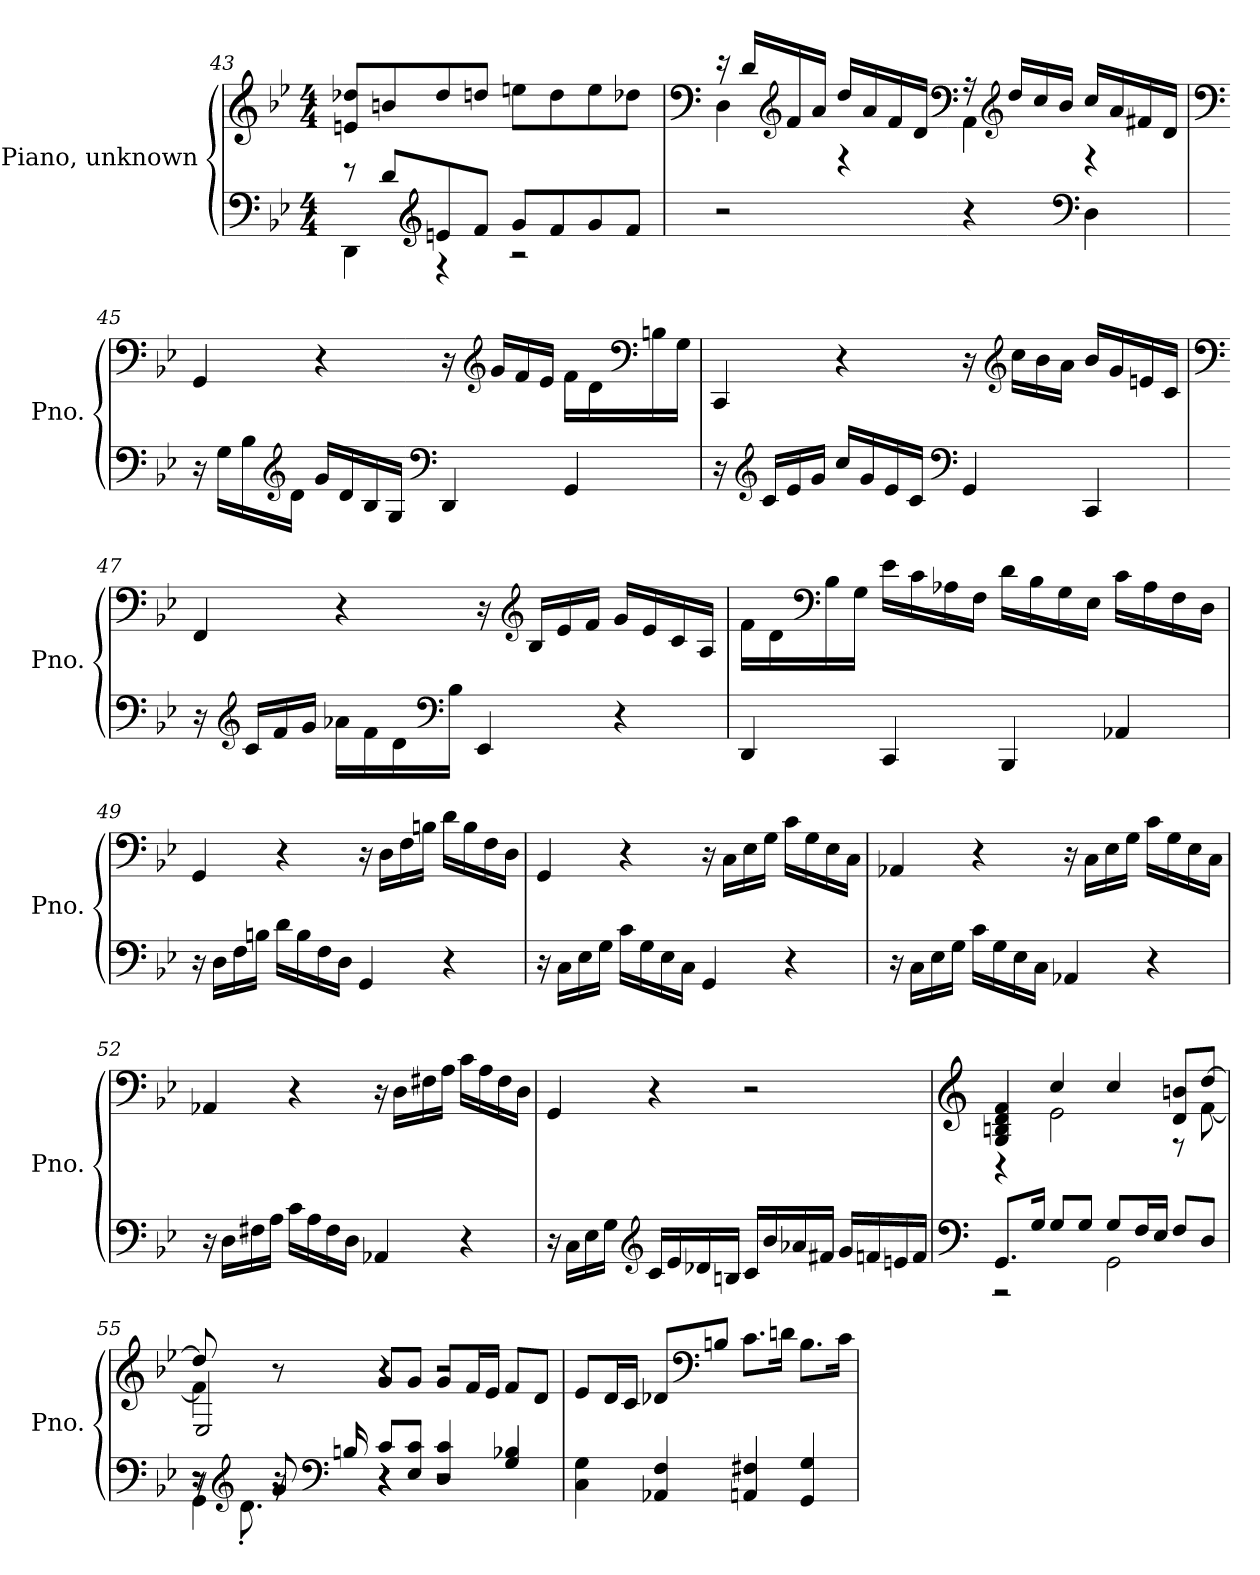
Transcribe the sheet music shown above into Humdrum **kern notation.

**kern	**kern
*part1	*part1
*staff2	*staff1
*I"Piano, unknown	*
*I'Pno.	*
!!LO:LB:g=z
*clefF4	*clefG2
*k[b-e-]	*k[b-e-]
*M4/4	*M4/4
=43	=43
*^	*
8r	4DD\	8en/ 8dd-X/L
8d/L	.	8bn/
*clefG2	*	*
8en/	4r	8dd-/
8f/J	.	8ddn/J
8g/L	2r	8een\L
8f/	.	8dd\
8g/	.	8ee\
8f/J	.	8dd-X\J
*v	*v	*
=44	=44
*	*clefF4
*	*^
2r	16r	4D\
.	16d/LL	.
*	*clefG2	*
.	16f/	.
.	16a/JJ	.
.	16dd/LL	4r
.	16a/	.
.	16f/	.
.	16d/JJ	.
*	*clefF4	*
4r	16r	4AA\
*	*clefG2	*
.	16dd/LL	.
.	16cc/	.
.	16b-/JJ	.
*clefF4	*	*
4D\	16cc/LL	4r
.	16a/	.
.	16f#X/	.
.	16d/JJ	.
*	*v	*v
!!LO:LB:g=z
=45	=45
*	*clefF4
16r	4GG/
16G\LL	.
16B-\	.
*clefG2	*
16d\JJ	.
16g/LL	4r
16d/	.
16B-/	.
16G/JJ	.
*clefF4	*
4DD/	16r
*	*clefG2
.	16g/LL
.	16f/
.	16e-/JJ
4GG/	16f\LL
.	16d\
*	*clefF4
.	16Bn\
.	16G\JJ
=46	=46
16r	4CC/
*clefG2	*
16c/LL	.
16e-/	.
16g/JJ	.
16cc/LL	4r
16g/	.
16e-/	.
16c/JJ	.
*clefF4	*
4GG/	16r
*	*clefG2
.	16cc\LL
.	16b-\
.	16a\JJ
4CC/	16b-/LL
.	16g/
.	16en/
.	16c/JJ
!!LO:LB:g=z
=47	=47
*	*clefF4
16r	4FF/
*clefG2	*
16c/LL	.
16f/	.
16g/JJ	.
16a-X\LL	4r
16f\	.
16d\	.
*clefF4	*
16B-\JJ	.
4EE-/	16r
*	*clefG2
.	16B-/LL
.	16e-/
.	16f/JJ
4r	16g/LL
.	16e-/
.	16c/
.	16A/JJ
=48	=48
4DD/	16f\LL
.	16d\
*	*clefF4
.	16B-\
.	16G\JJ
4CC/	16e-\LL
.	16c\
.	16A-X\
.	16F\JJ
4BBB-/	16d\LL
.	16B-\
.	16G\
.	16E-\JJ
4AA-X/	16c\LL
.	16A-\
.	16F\
.	16D\JJ
!!LO:PB:g=z
=49	=49
16r	4GG/
16D\LL	.
16F\	.
16Bn\JJ	.
16d\LL	4r
16B\	.
16F\	.
16D\JJ	.
4GG/	16r
.	16D\LL
.	16F\
.	16Bn\JJ
4r	16d\LL
.	16B\
.	16F\
.	16D\JJ
=50	=50
16r	4GG/
16C\LL	.
16E-\	.
16G\JJ	.
16c\LL	4r
16G\	.
16E-\	.
16C\JJ	.
4GG/	16r
.	16C\LL
.	16E-\
.	16G\JJ
4r	16c\LL
.	16G\
.	16E-\
.	16C\JJ
!!LO:LB:g=z
=51	=51
16r	4AA-X/
16C\LL	.
16E-\	.
16G\JJ	.
16c\LL	4r
16G\	.
16E-\	.
16C\JJ	.
4AA-X/	16r
.	16C\LL
.	16E-\
.	16G\JJ
4r	16c\LL
.	16G\
.	16E-\
.	16C\JJ
=52	=52
16r	4AA-X/
16D\LL	.
16F#X\	.
16A\JJ	.
16c\LL	4r
16A\	.
16F#\	.
16D\JJ	.
4AA-X/	16r
.	16D\LL
.	16F#X\
.	16A\JJ
4r	16c\LL
.	16A\
.	16F#\
.	16D\JJ
!!LO:LB:g=z
=53	=53
16r	4GG/
16C\LL	.
16E-\	.
16G\JJ	.
*clefG2	*
16c/LL	4r
16e-/	.
16d-X/	.
16Bn/JJ	.
16c/LL	2r
16b-/	.
16a-X/	.
16f#X/JJ	.
16g/LL	.
16fn/	.
16en/	.
16f/JJ	.
=54	=54
*clefF4	*clefG2
*^	*^
8.GG/L	2r	4G/ 4Bn/ 4d/ 4f/	4r
16G/Jk	.	.	.
8G/L	.	4cc/	2e-\
8G/J	.	.	.
8G/L	2GG\	4cc/	.
16F/L	.	.	.
16E-/JJ	.	.	.
8F/L	.	8d/ 8bn/L	8r
8D/J	.	[8dd/J	[8f\
!!LO:LB:g=z
=55	=55	=55	=55
*^	*^	*	*^
8r	16r	8r	4GG\	8dd/]	4f\]	2E-/
*clefG2	*	*	*	*	*	*
.	8.d'\	.	.	.	.	.
8g/	.	16r	.	8r	.	.
*clefF4	*	*	*	*	*	*
.	.	16Bn/	.	.	.	.
4r	4r	8c/L	4r	8g/L	4r	.
.	.	8E-/ 8c/J	.	8g/J	.	.
2r	2r	4D/ 4c/	2r	8g/L	2r	2r
.	.	.	.	16f/L	.	.
.	.	.	.	16e-/JJ	.	.
.	.	4G/ 4B-X/	.	8f/L	.	.
.	.	.	.	8d/J	.	.
*v	*v	*v	*v	*	*	*
*	*v	*v	*v
=56	=56
4C\ 4G\	8e-/L
.	16d/L
.	16c/JJ
4AA-X/ 4F/	8d-X/L
*	*clefF4
.	8Bn/J
4AAn/ 4F#X/	8.c\L
.	16dn\Jk
4GG/ 4G/	8.B\L
.	16c\Jk
=	=
*-	*-
